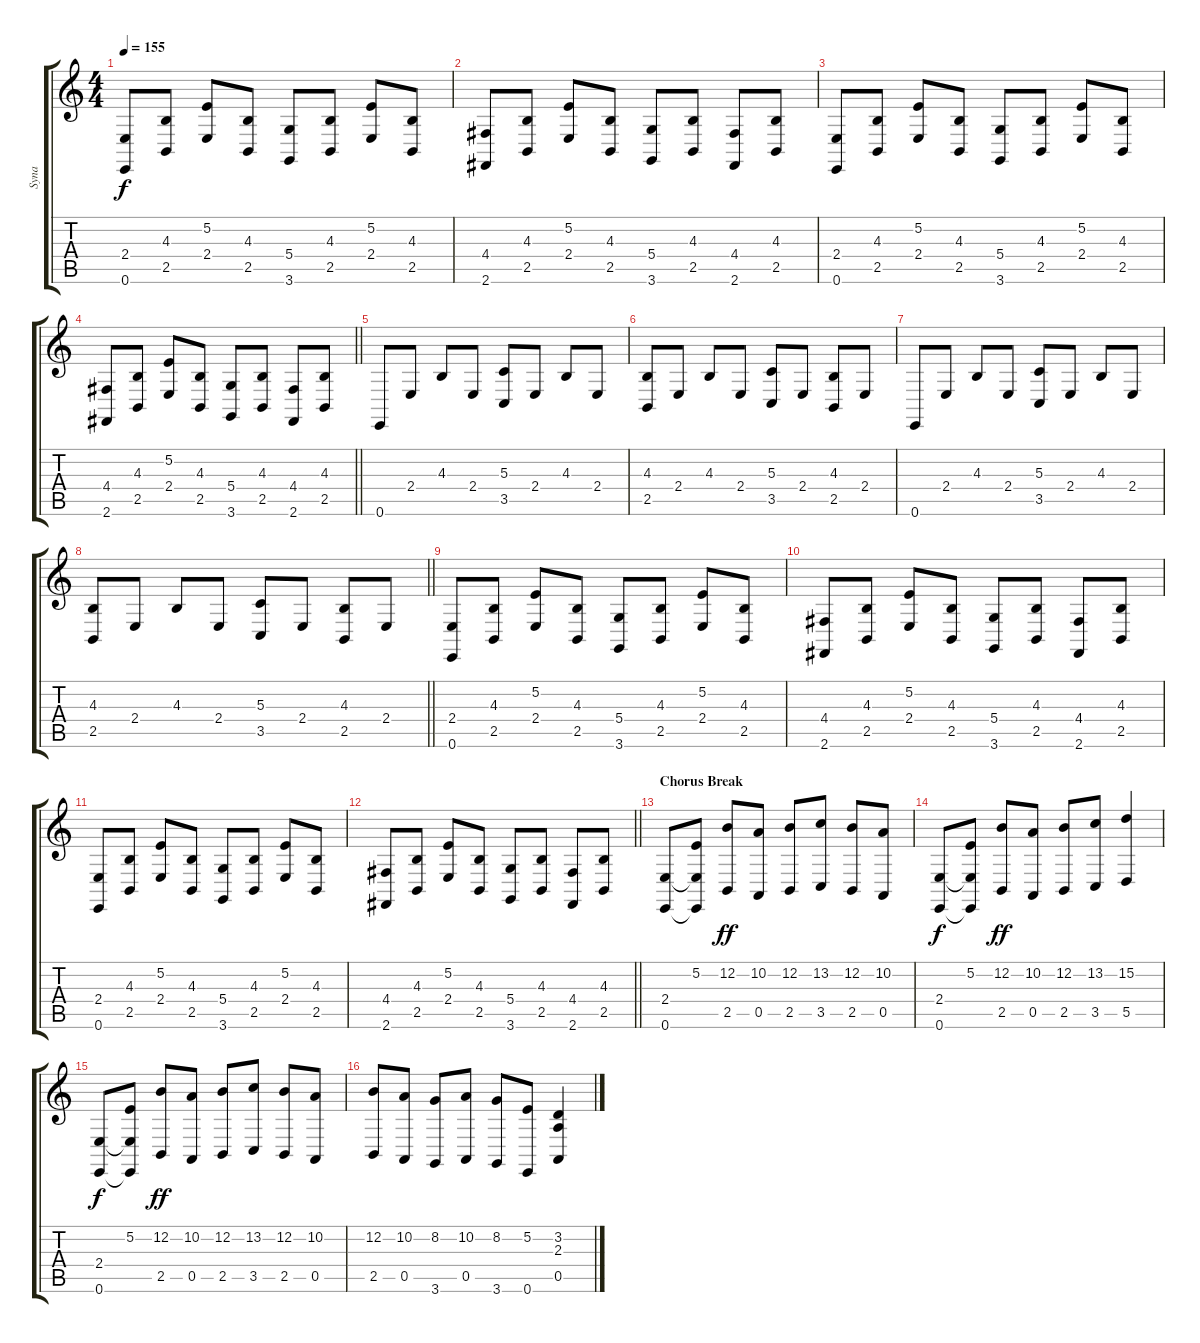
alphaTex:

\track ("Syna" "Syna") {instrument stringensemble1}
\staff {score tabs}
\tuning (E4 B3 G3 D3 A2 E2) {hide}
\ts (4 4)
\tempo 155
\clef g2
\ks c
(2.4 0.6).8{dy f} (4.3 2.5).8 (5.2 2.4).8 (4.3 2.5).8 (5.4 3.6).8 (4.3 2.5).8 (5.2 2.4).8 (4.3 2.5).8 |
(4.4 2.6).8 (4.3 2.5).8 (5.2 2.4).8 (4.3 2.5).8 (5.4 3.6).8 (4.3 2.5).8 (4.4 2.6).8 (4.3 2.5).8 |
(2.4 0.6).8 (4.3 2.5).8 (5.2 2.4).8 (4.3 2.5).8 (5.4 3.6).8 (4.3 2.5).8 (5.2 2.4).8 (4.3 2.5).8 |
\barLineRight lightlight
(4.4 2.6).8 (4.3 2.5).8 (5.2 2.4).8 (4.3 2.5).8 (5.4 3.6).8 (4.3 2.5).8 (4.4 2.6).8 (4.3 2.5).8 |
0.6.8 2.4.8 4.3.8 2.4.8 (5.3 3.5).8 2.4.8 4.3.8 2.4.8 |
(4.3 2.5).8 2.4.8 4.3.8 2.4.8 (5.3 3.5).8 2.4.8 (4.3 2.5).8 2.4.8 |
0.6.8 2.4.8 4.3.8 2.4.8 (5.3 3.5).8 2.4.8 4.3.8 2.4.8 |
\barLineRight lightlight
(4.3 2.5).8 2.4.8 4.3.8 2.4.8 (5.3 3.5).8 2.4.8 (4.3 2.5).8 2.4.8 |
(2.4 0.6).8 (4.3 2.5).8 (5.2 2.4).8 (4.3 2.5).8 (5.4 3.6).8 (4.3 2.5).8 (5.2 2.4).8 (4.3 2.5).8 |
(4.4 2.6).8 (4.3 2.5).8 (5.2 2.4).8 (4.3 2.5).8 (5.4 3.6).8 (4.3 2.5).8 (4.4 2.6).8 (4.3 2.5).8 |
(2.4 0.6).8 (4.3 2.5).8 (5.2 2.4).8 (4.3 2.5).8 (5.4 3.6).8 (4.3 2.5).8 (5.2 2.4).8 (4.3 2.5).8 |
\barLineRight lightlight
(4.4 2.6).8 (4.3 2.5).8 (5.2 2.4).8 (4.3 2.5).8 (5.4 3.6).8 (4.3 2.5).8 (4.4 2.6).8 (4.3 2.5).8 |
\section ("" "Chorus Break")
(2.4 0.6).8 (5.2 2.4{t} 0.6{t}).8 (12.2 2.5).8{dy ff} (10.2 0.5).8 (12.2 2.5).8 (13.2 3.5).8 (12.2 2.5).8 (10.2 0.5).8 |
(2.4 0.6).8{dy f} (5.2 2.4{t} 0.6{t}).8 (12.2 2.5).8{dy ff} (10.2 0.5).8 (12.2 2.5).8 (13.2 3.5).8 (15.2 5.5).4 |
(2.4 0.6).8{dy f} (5.2 2.4{t} 0.6{t}).8 (12.2 2.5).8{dy ff} (10.2 0.5).8 (12.2 2.5).8 (13.2 3.5).8 (12.2 2.5).8 (10.2 0.5).8 |
(12.2 2.5).8 (10.2 0.5).8 (8.2 3.6).8 (10.2 0.5).8 (8.2 3.6).8 (5.2 0.6).8 (3.2 2.3 0.5).4
